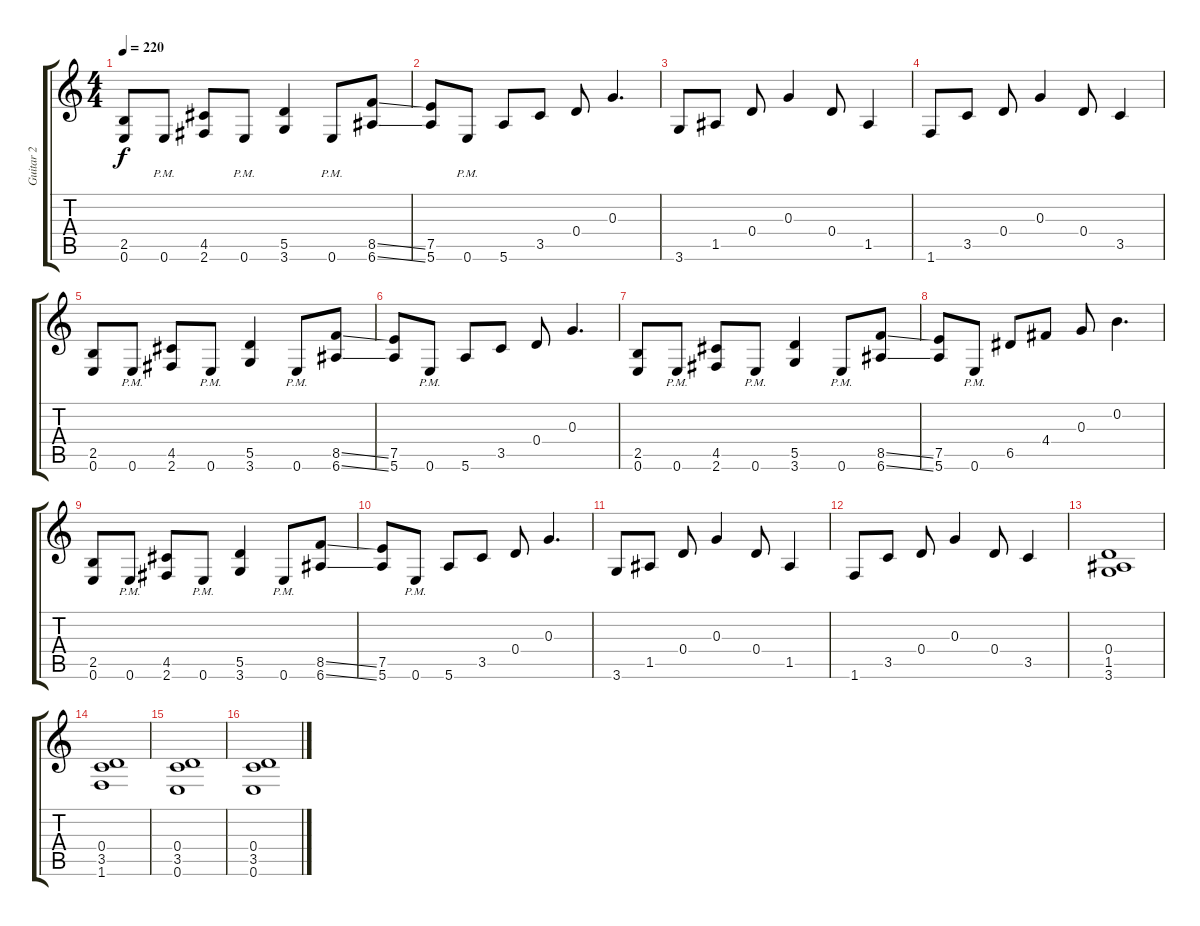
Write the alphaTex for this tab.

\track ("Guitar 2" "Guitar 2") {instrument distortionguitar}
\staff {score tabs}
\tuning (E4 B3 G3 D3 A2 E2) {hide}
\ts (4 4)
\tempo 220
\clef g2
\ks c
(2.5 0.6).8{dy f} 0.6{pm}.8 (4.5 2.6).8 0.6{pm}.8 (5.5 3.6).4 0.6{pm}.8 (8.5{ss} 6.6{ss}).8 |
(7.5 5.6).8 0.6{pm}.8 5.6.8 3.5.8 0.4.8 0.3.4{d} |
3.6.8 1.5.8 0.4.8 0.3.4 0.4.8 1.5.4 |
1.6.8 3.5.8 0.4.8 0.3.4 0.4.8 3.5.4 |
(2.5 0.6).8 0.6{pm}.8 (4.5 2.6).8 0.6{pm}.8 (5.5 3.6).4 0.6{pm}.8 (8.5{ss} 6.6{ss}).8 |
(7.5 5.6).8 0.6{pm}.8 5.6.8 3.5.8 0.4.8 0.3.4{d} |
(2.5 0.6).8 0.6{pm}.8 (4.5 2.6).8 0.6{pm}.8 (5.5 3.6).4 0.6{pm}.8 (8.5{ss} 6.6{ss}).8 |
(7.5 5.6).8 0.6{pm}.8 6.5.8 4.4.8 0.3.8 0.2.4{d} |
(2.5 0.6).8 0.6{pm}.8 (4.5 2.6).8 0.6{pm}.8 (5.5 3.6).4 0.6{pm}.8 (8.5{ss} 6.6{ss}).8 |
(7.5 5.6).8 0.6{pm}.8 5.6.8 3.5.8 0.4.8 0.3.4{d} |
3.6.8 1.5.8 0.4.8 0.3.4 0.4.8 1.5.4 |
1.6.8 3.5.8 0.4.8 0.3.4 0.4.8 3.5.4 |
(0.4 1.5 3.6).1 |
(0.4 3.5 1.6).1 |
(0.4 3.5 0.6).1 |
(0.4 3.5 0.6).1
